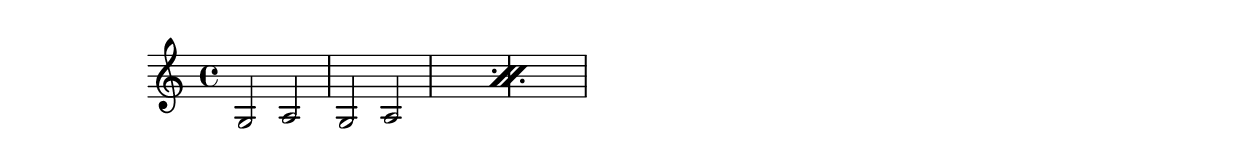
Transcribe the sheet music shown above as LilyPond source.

\version "1.9.1"


\header {
texidoc = "Percent repeats are not skipped, even when skipBars is set.  "
}

    \paper { raggedright= ##t }

\score {
     \context Staff <
	\property Score.skipBars = ##t
	\notes {
	\repeat "percent" 2 { g2 a g a }
	}
     >
}

